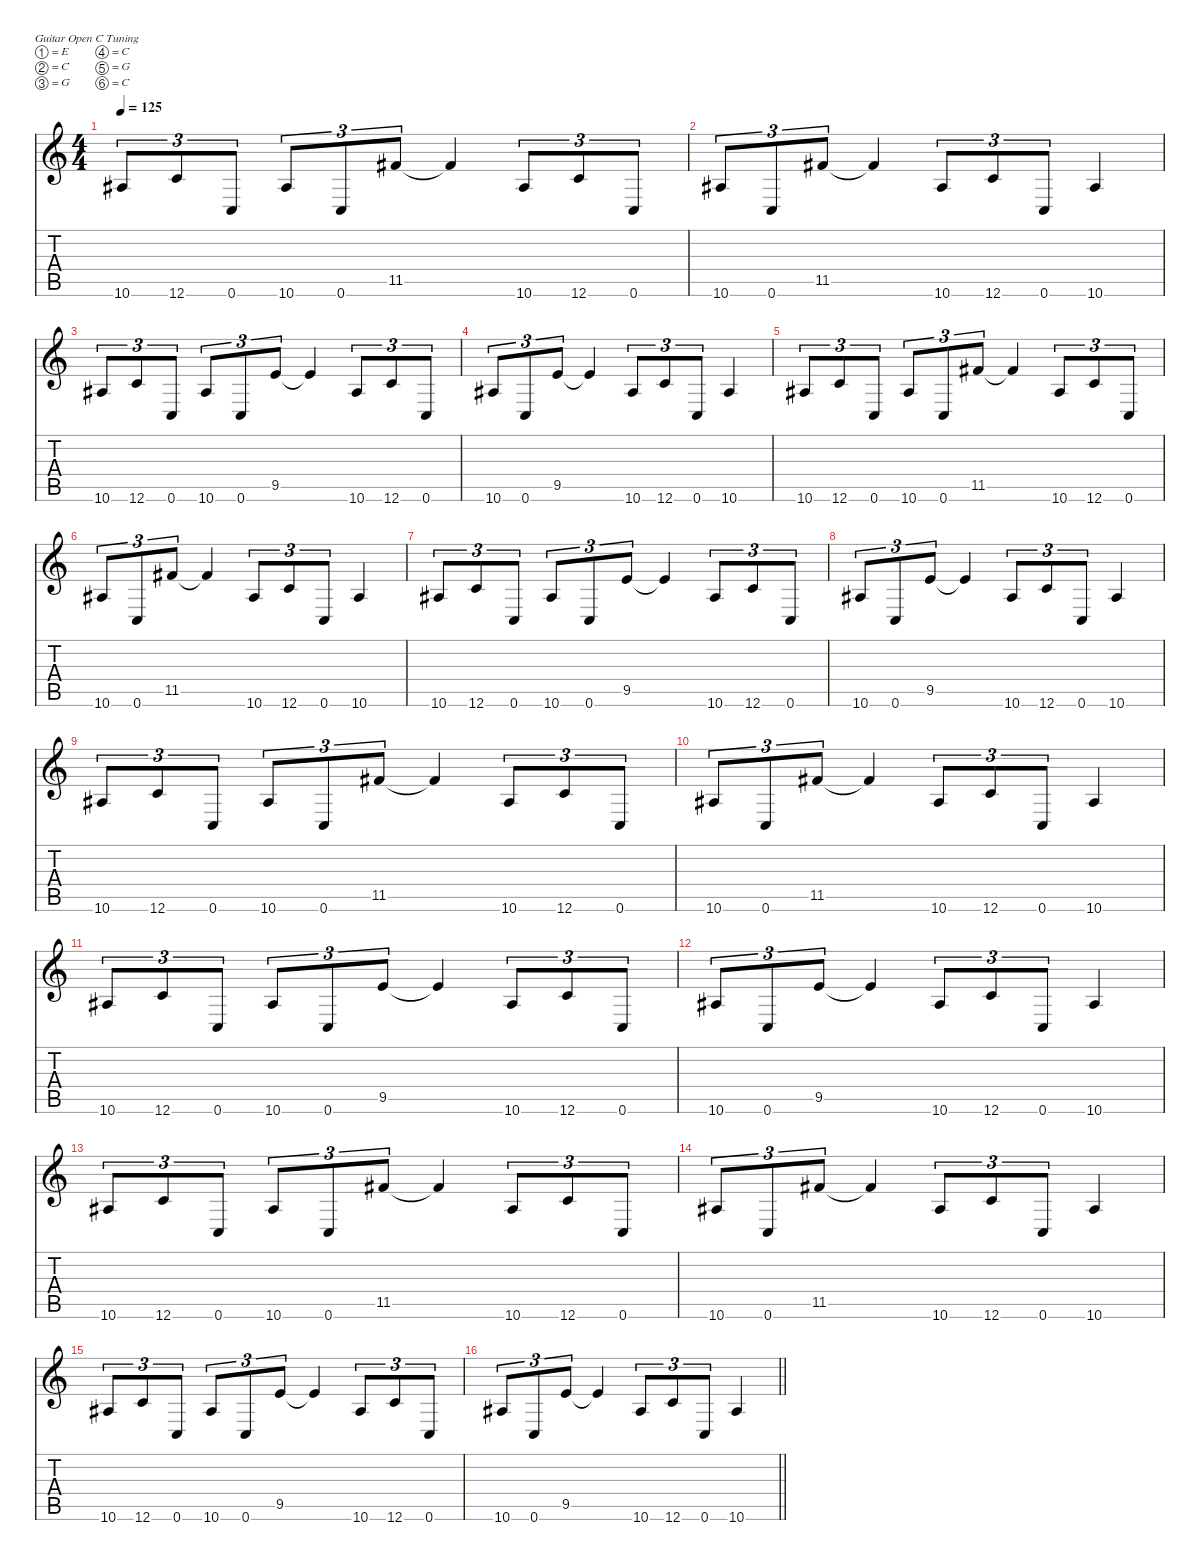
\defaultSystemsLayout 4
\hideDynamics
\bracketExtendMode nobrackets
\singleTrackTrackNamePolicy hidden
\multiTrackTrackNamePolicy hidden
\otherSystemsTrackNameOrientation horizontal
\track ("Devin Townsend" "dist.guit.") {instrument distortionguitar}
\staff {score tabs}
\tuning (E4 C4 G3 C3 G2 C2)
\ts (4 4)
\beaming (8 2 2 2 2)
\tempo 125
\clef g2
\ks c
10.6{acc #}.8{tu (3 2) dy f beam Up} 12.6.8{tu (3 2) beam Up} 0.6.8{tu (3 2) beam Up} 10.6{acc #}.8{tu (3 2) beam Up} 0.6.8{tu (3 2) beam Up} 11.5{acc #}.8{tu (3 2) beam Up} 11.5{t acc #}.4{beam Up} 10.6{acc #}.8{tu (3 2) beam Up} 12.6.8{tu (3 2) beam Up} 0.6.8{tu (3 2) beam Up} |
10.6{acc #}.8{tu (3 2) beam Up} 0.6.8{tu (3 2) beam Up} 11.5{acc #}.8{tu (3 2) beam Up} 11.5{t acc #}.4{beam Up} 10.6{acc #}.8{tu (3 2) beam Up} 12.6.8{tu (3 2) beam Up} 0.6.8{tu (3 2) beam Up} 10.6{acc #}.4{beam Up} |
10.6{acc #}.8{tu (3 2) beam Up} 12.6.8{tu (3 2) beam Up} 0.6.8{tu (3 2) beam Up} 10.6{acc #}.8{tu (3 2) beam Up} 0.6.8{tu (3 2) beam Up} 9.5.8{tu (3 2) beam Up} 9.5{t}.4{beam Up} 10.6{acc #}.8{tu (3 2) beam Up} 12.6.8{tu (3 2) beam Up} 0.6.8{tu (3 2) beam Up} |
10.6{acc #}.8{tu (3 2) beam Up} 0.6.8{tu (3 2) beam Up} 9.5.8{tu (3 2) beam Up} 9.5{t}.4{beam Up} 10.6{acc #}.8{tu (3 2) beam Up} 12.6.8{tu (3 2) beam Up} 0.6.8{tu (3 2) beam Up} 10.6{acc #}.4{beam Up} |
10.6{acc #}.8{tu (3 2) beam Up} 12.6.8{tu (3 2) beam Up} 0.6.8{tu (3 2) beam Up} 10.6{acc #}.8{tu (3 2) beam Up} 0.6.8{tu (3 2) beam Up} 11.5{acc #}.8{tu (3 2) beam Up} 11.5{t acc #}.4{beam Up} 10.6{acc #}.8{tu (3 2) beam Up} 12.6.8{tu (3 2) beam Up} 0.6.8{tu (3 2) beam Up} |
10.6{acc #}.8{tu (3 2) beam Up} 0.6.8{tu (3 2) beam Up} 11.5{acc #}.8{tu (3 2) beam Up} 11.5{t acc #}.4{beam Up} 10.6{acc #}.8{tu (3 2) beam Up} 12.6.8{tu (3 2) beam Up} 0.6.8{tu (3 2) beam Up} 10.6{acc #}.4{beam Up} |
10.6{acc #}.8{tu (3 2) beam Up} 12.6.8{tu (3 2) beam Up} 0.6.8{tu (3 2) beam Up} 10.6{acc #}.8{tu (3 2) beam Up} 0.6.8{tu (3 2) beam Up} 9.5.8{tu (3 2) beam Up} 9.5{t}.4{beam Up} 10.6{acc #}.8{tu (3 2) beam Up} 12.6.8{tu (3 2) beam Up} 0.6.8{tu (3 2) beam Up} |
10.6{acc #}.8{tu (3 2) beam Up} 0.6.8{tu (3 2) beam Up} 9.5.8{tu (3 2) beam Up} 9.5{t}.4{beam Up} 10.6{acc #}.8{tu (3 2) beam Up} 12.6.8{tu (3 2) beam Up} 0.6.8{tu (3 2) beam Up} 10.6{acc #}.4{beam Up} |
10.6{acc #}.8{tu (3 2) beam Up} 12.6.8{tu (3 2) beam Up} 0.6.8{tu (3 2) beam Up} 10.6{acc #}.8{tu (3 2) beam Up} 0.6.8{tu (3 2) beam Up} 11.5{acc #}.8{tu (3 2) beam Up} 11.5{t acc #}.4{beam Up} 10.6{acc #}.8{tu (3 2) beam Up} 12.6.8{tu (3 2) beam Up} 0.6.8{tu (3 2) beam Up} |
10.6{acc #}.8{tu (3 2) beam Up} 0.6.8{tu (3 2) beam Up} 11.5{acc #}.8{tu (3 2) beam Up} 11.5{t acc #}.4{beam Up} 10.6{acc #}.8{tu (3 2) beam Up} 12.6.8{tu (3 2) beam Up} 0.6.8{tu (3 2) beam Up} 10.6{acc #}.4{beam Up} |
10.6{acc #}.8{tu (3 2) beam Up} 12.6.8{tu (3 2) beam Up} 0.6.8{tu (3 2) beam Up} 10.6{acc #}.8{tu (3 2) beam Up} 0.6.8{tu (3 2) beam Up} 9.5.8{tu (3 2) beam Up} 9.5{t}.4{beam Up} 10.6{acc #}.8{tu (3 2) beam Up} 12.6.8{tu (3 2) beam Up} 0.6.8{tu (3 2) beam Up} |
10.6{acc #}.8{tu (3 2) beam Up} 0.6.8{tu (3 2) beam Up} 9.5.8{tu (3 2) beam Up} 9.5{t}.4{beam Up} 10.6{acc #}.8{tu (3 2) beam Up} 12.6.8{tu (3 2) beam Up} 0.6.8{tu (3 2) beam Up} 10.6{acc #}.4{beam Up} |
10.6{acc #}.8{tu (3 2) beam Up} 12.6.8{tu (3 2) beam Up} 0.6.8{tu (3 2) beam Up} 10.6{acc #}.8{tu (3 2) beam Up} 0.6.8{tu (3 2) beam Up} 11.5{acc #}.8{tu (3 2) beam Up} 11.5{t acc #}.4{beam Up} 10.6{acc #}.8{tu (3 2) beam Up} 12.6.8{tu (3 2) beam Up} 0.6.8{tu (3 2) beam Up} |
10.6{acc #}.8{tu (3 2) beam Up} 0.6.8{tu (3 2) beam Up} 11.5{acc #}.8{tu (3 2) beam Up} 11.5{t acc #}.4{beam Up} 10.6{acc #}.8{tu (3 2) beam Up} 12.6.8{tu (3 2) beam Up} 0.6.8{tu (3 2) beam Up} 10.6{acc #}.4{beam Up} |
10.6{acc #}.8{tu (3 2) beam Up} 12.6.8{tu (3 2) beam Up} 0.6.8{tu (3 2) beam Up} 10.6{acc #}.8{tu (3 2) beam Up} 0.6.8{tu (3 2) beam Up} 9.5.8{tu (3 2) beam Up} 9.5{t}.4{beam Up} 10.6{acc #}.8{tu (3 2) beam Up} 12.6.8{tu (3 2) beam Up} 0.6.8{tu (3 2) beam Up} |
\barLineRight lightlight
10.6{acc #}.8{tu (3 2) beam Up} 0.6.8{tu (3 2) beam Up} 9.5.8{tu (3 2) beam Up} 9.5{t}.4{beam Up} 10.6{acc #}.8{tu (3 2) beam Up} 12.6.8{tu (3 2) beam Up} 0.6.8{tu (3 2) beam Up} 10.6{acc #}.4{beam Up}
